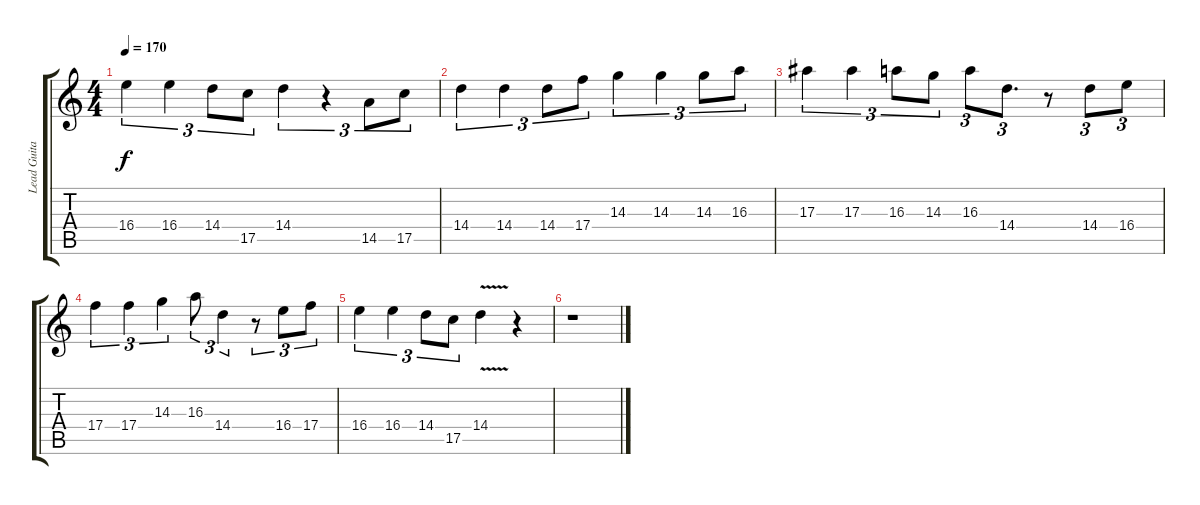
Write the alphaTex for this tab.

\track ("Lead Guitar" "Lead Guita") {instrument distortionguitar}
\staff {score tabs}
\tuning (D4 A3 F3 C3 G2 C2) {hide}
\ts (4 4)
\tempo 170
\clef g2
\ks c
16.4.4{tu (3 2) dy f} 16.4.4{tu (3 2)} 14.4.8{tu (3 2)} 17.5.8{tu (3 2)} 14.4.4{tu (3 2)} r.4{tu (3 2)} 14.5.8{tu (3 2)} 17.5.8{tu (3 2)} |
14.4.4{tu (3 2)} 14.4.4{tu (3 2)} 14.4.8{tu (3 2)} 17.4.8{tu (3 2)} 14.3.4{tu (3 2)} 14.3.4{tu (3 2)} 14.3.8{tu (3 2)} 16.3.8{tu (3 2)} |
17.3.4{tu (3 2)} 17.3.4{tu (3 2)} 16.3.8{tu (3 2)} 14.3.8{tu (3 2)} 16.3.8{tu (3 2)} 14.4.8{d tu (3 2)} r.8 14.4.8{tu (3 2)} 16.4.8{tu (3 2)} |
17.4.4{tu (3 2)} 17.4.4{tu (3 2)} 14.3.4{tu (3 2)} 16.3.8{tu (3 2)} 14.4.4{tu (3 2)} r.8{tu (3 2)} 16.4.8{tu (3 2)} 17.4.8{tu (3 2)} |
16.4.4{tu (3 2)} 16.4.4{tu (3 2)} 14.4.8{tu (3 2)} 17.5.8{tu (3 2)} 14.4{v}.4 r.4 |
r.1
